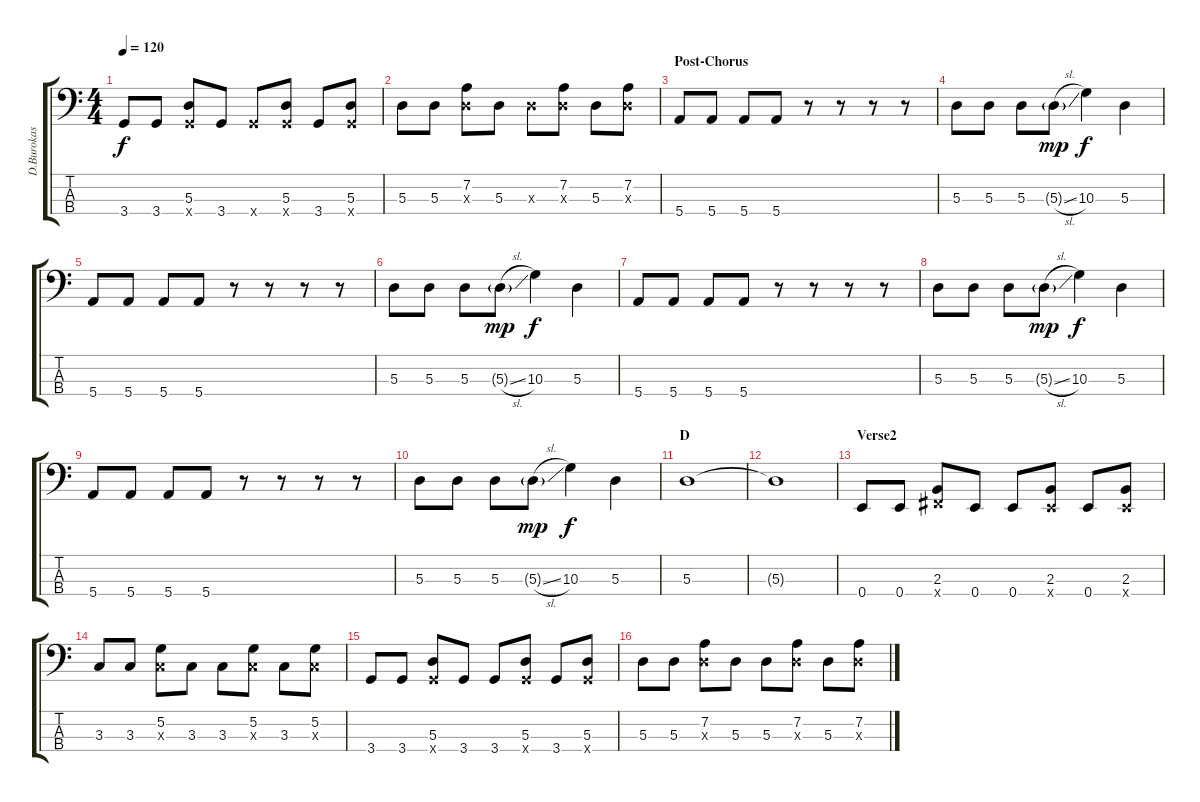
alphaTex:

\track ("D.Burokas" "D.Burokas") {instrument electricguitarmuted}
\staff {score tabs}
\tuning (G2 D2 A1 E1) {hide}
\ts (4 4)
\tempo 120
\clef f4
\ks c
3.4.8{dy f} 3.4.8 (5.3 3.4{x}).8 3.4.8 3.4{x}.8 (5.3 3.4{x}).8 3.4.8 (5.3 3.4{x}).8 |
5.3.8 5.3.8 (7.2 5.3{x}).8 5.3.8 5.3{x}.8 (7.2 5.3{x}).8 5.3.8 (7.2 5.3{x}).8 |
\section ("" "Post-Chorus")
5.4.8 5.4.8 5.4.8 5.4.8 r.8 r.8 r.8 r.8 |
5.3.8 5.3.8 5.3.8 5.3{sl g}.8{dy mp} 10.3.4{dy f} 5.3.4 |
5.4.8 5.4.8 5.4.8 5.4.8 r.8 r.8 r.8 r.8 |
5.3.8 5.3.8 5.3.8 5.3{sl g}.8{dy mp} 10.3.4{dy f} 5.3.4 |
5.4.8 5.4.8 5.4.8 5.4.8 r.8 r.8 r.8 r.8 |
5.3.8 5.3.8 5.3.8 5.3{sl g}.8{dy mp} 10.3.4{dy f} 5.3.4 |
5.4.8 5.4.8 5.4.8 5.4.8 r.8 r.8 r.8 r.8 |
5.3.8 5.3.8 5.3.8 5.3{sl g}.8{dy mp} 10.3.4{dy f} 5.3.4 |
\section ("" "D")
5.3.1 |
5.3{t}.1 |
\section ("" "Verse2")
0.4.8 0.4.8 (2.3 2.4{x}).8 0.4.8 0.4.8 (2.3 0.4{x}).8 0.4.8 (2.3 0.4{x}).8 |
3.3.8 3.3.8 (5.2 3.3{x}).8 3.3.8 3.3.8 (5.2 3.3{x}).8 3.3.8 (5.2 3.3{x}).8 |
3.4.8 3.4.8 (5.3 3.4{x}).8 3.4.8 3.4.8 (5.3 3.4{x}).8 3.4.8 (5.3 3.4{x}).8 |
5.3.8 5.3.8 (7.2 5.3{x}).8 5.3.8 5.3.8 (7.2 5.3{x}).8 5.3.8 (7.2 5.3{x}).8
